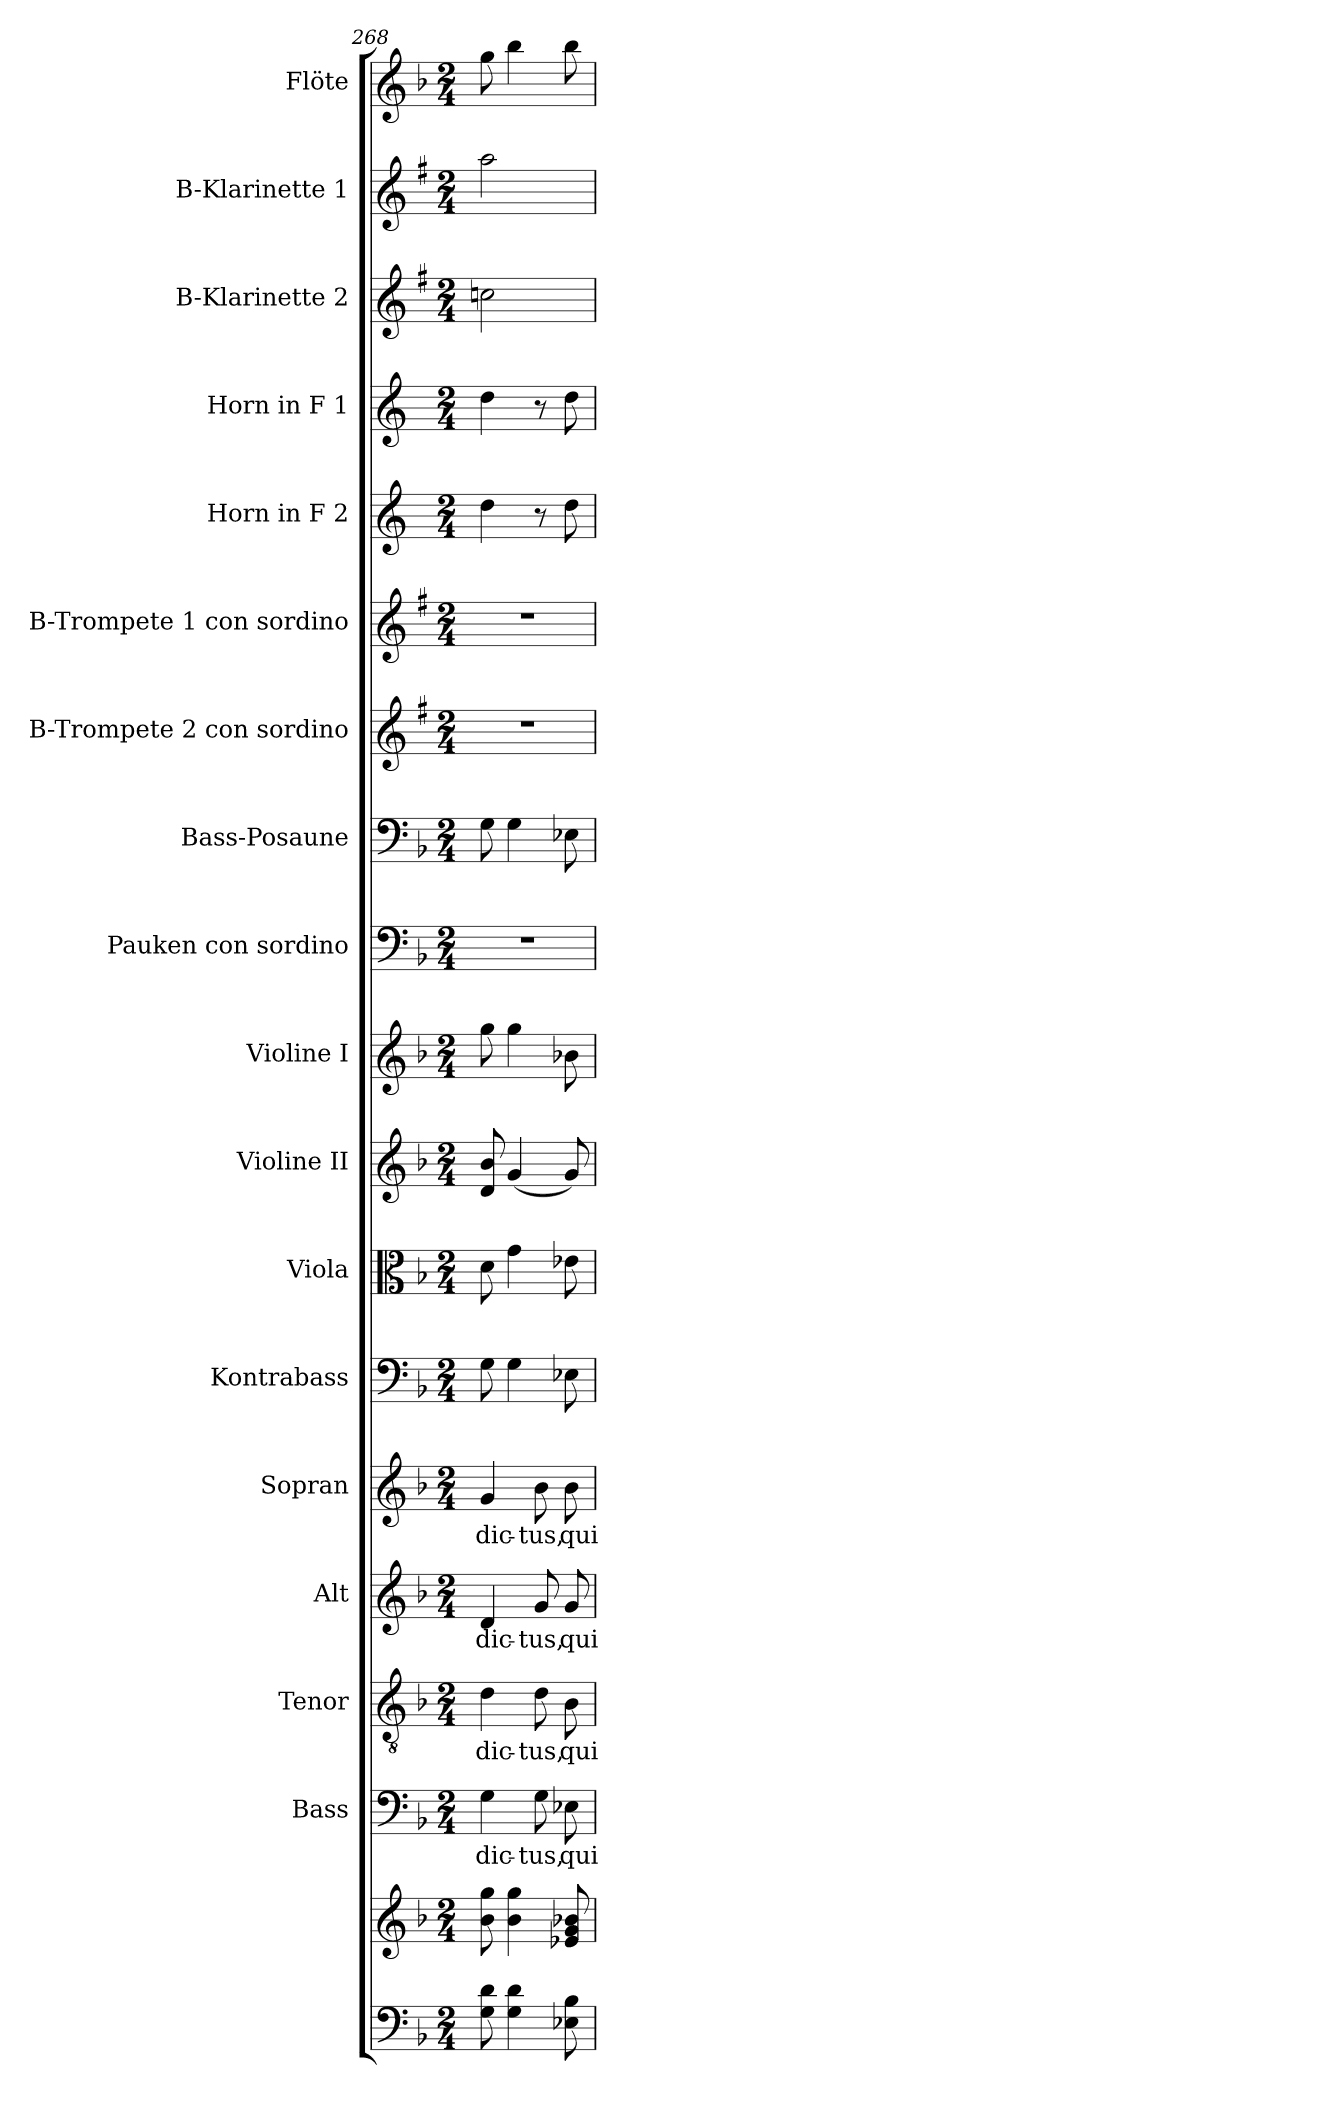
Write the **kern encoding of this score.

**kern	**kern	**kern	**text	**kern	**text	**kern	**text	**kern	**text	**kern	**kern	**kern	**kern	**kern	**kern	**kern	**kern	**kern	**kern	**kern	**kern	**kern
*part18	*part18	*part17	*part17	*part16	*part16	*part15	*part15	*part14	*part14	*part13	*part12	*part11	*part10	*part9	*part8	*part7	*part6	*part5	*part4	*part3	*part2	*part1
*staff19	*staff18	*staff17	*staff17	*staff16	*staff16	*staff15	*staff15	*staff14	*staff14	*staff13	*staff12	*staff11	*staff10	*staff9	*staff8	*staff7	*staff6	*staff5	*staff4	*staff3	*staff2	*staff1
*	*	*I"Bass	*	*I"Tenor	*	*I"Alt	*	*I"Sopran	*	*I"Kontrabass	*I"Viola	*I"Violine II	*I"Violine I	*I"Pauken con sordino	*I"Bass-Posaune	*I"B-Trompete 2 con sordino	*I"B-Trompete 1 con sordino	*I"Horn in F 2	*I"Horn in F 1	*I"B-Klarinette 2	*I"B-Klarinette 1	*I"Flöte
*	*	*I'B.	*	*I'T.	*	*I'A.	*	*I'S.	*	*I'Kb.	*I'Vla.	*I'Vl. II	*I'Vl. I	*I'Pk.	*I'B. Pos.	*I'B Trp. 2	*I'B Trp. 1	*	*	*I'B Kl. 2	*I'B Kl. 1	*I'Fl.
*clefF4	*clefG2	*clefF4	*	*clefGv2	*	*clefG2	*	*clefG2	*	*clefF4	*clefC3	*clefG2	*clefG2	*clefF4	*clefF4	*clefG2	*clefG2	*clefG2	*clefG2	*clefG2	*clefG2	*clefG2
*	*	*	*	*	*	*	*	*	*	*ITrd7c12	*	*	*	*	*	*ITrd1c2	*ITrd1c2	*ITrd4c7	*ITrd4c7	*ITrd1c2	*ITrd1c2	*
*k[b-]	*k[b-]	*k[b-]	*	*k[b-]	*	*k[b-]	*	*k[b-]	*	*k[b-]	*k[b-]	*k[b-]	*k[b-]	*k[b-]	*k[b-]	*k[b-]	*k[b-]	*k[b-]	*k[b-]	*k[b-]	*k[b-]	*k[b-]
*F:	*F:	*F:	*	*F:	*	*F:	*	*F:	*	*F:	*F:	*F:	*F:	*F:	*F:	*F:	*F:	*F:	*F:	*F:	*F:	*F:
*M2/4	*M2/4	*M2/4	*	*M2/4	*	*M2/4	*	*M2/4	*	*M2/4	*M2/4	*M2/4	*M2/4	*M2/4	*M2/4	*M2/4	*M2/4	*M2/4	*M2/4	*M2/4	*M2/4	*M2/4
=268	=268	=268	=268	=268	=268	=268	=268	=268	=268	=268	=268	=268	=268	=268	=268	=268	=268	=268	=268	=268	=268	=268
!	!	!	!LO:LY:b	!	!LO:LY:b	!	!LO:LY:b	!	!LO:LY:b	!	!	!	!	!	!	!	!	!	!	!	!	!
8G\ 8d\	8b-\ 8gg\	4G\	-dic-	4d\	-dic-	4d/	-dic-	4g/	-dic-	8GG\	8d\	8d/ 8b-/	8gg\	2r	8G\	2r	2r	4g\	4g\	2b-X\	2gg\	8gg\
4G\ 4d\	4b-\ 4gg\	.	.	.	.	.	.	.	.	4GG\	4g\	(<4g/	4gg\	.	4G\	.	.	.	.	.	.	4bb-\
!	!	!	!LO:LY:b	!	!LO:LY:b	!	!LO:LY:b	!	!LO:LY:b	!	!	!	!	!	!	!	!	!	!	!	!	!
.	.	8G\	-tus,	8d\	-tus,	8g/	-tus,	8b-\	-tus,	.	.	.	.	.	.	.	.	8r	8r	.	.	.
!	!	!	!LO:LY:b	!	!LO:LY:b	!	!LO:LY:b	!	!LO:LY:b	!	!	!	!	!	!	!	!	!	!	!	!	!
8E-X\ 8B-\	8e-X/ 8g/ 8b-X/	8E-X\	qui	8B-\	qui	8g/	qui	8b-\	qui	8EE-X\	8e-X\	8g/)	8b-X\	.	8E-X\	.	.	8g\	8g\	.	.	8bb-\
=	=	=	=	=	=	=	=	=	=	=	=	=	=	=	=	=	=	=	=	=	=	=
*-	*-	*-	*-	*-	*-	*-	*-	*-	*-	*-	*-	*-	*-	*-	*-	*-	*-	*-	*-	*-	*-	*-
